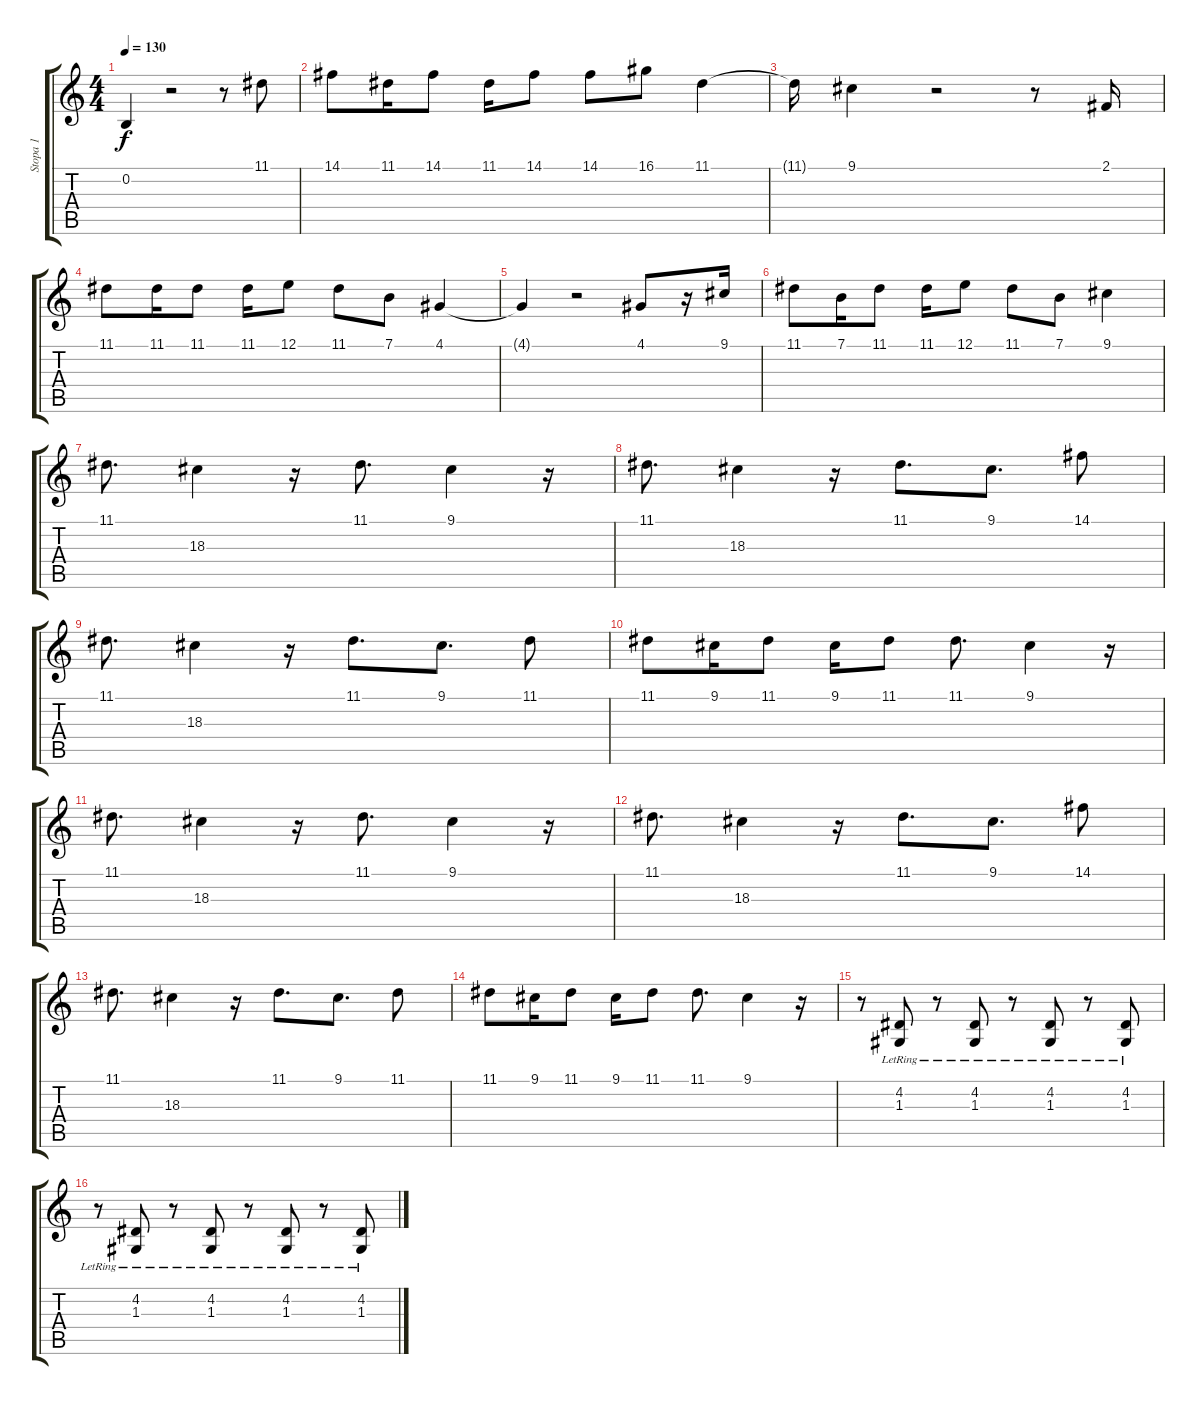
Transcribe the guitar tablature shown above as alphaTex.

\track ("Stopa 1" "Stopa 1") {instrument acousticgrandpiano}
\staff {score tabs}
\tuning (E4 B3 G3 D3 A2 E2) {hide}
\ts (4 4)
\tempo 130
\clef g2
\ks c
0.2.4{dy f} r.2 r.8 11.1.8 |
14.1.8 11.1.16 14.1.8 11.1.16 14.1.8 14.1.8 16.1.8 11.1.4 |
11.1{t}.16 9.1.4 r.2 r.8 2.1.16 |
11.1.8 11.1.16 11.1.8 11.1.16 12.1.8 11.1.8 7.1.8 4.1.4 |
4.1{t}.4 r.2 4.1.8 r.16 9.1.16 |
11.1.8 7.1.16 11.1.8 11.1.16 12.1.8 11.1.8 7.1.8 9.1.4 |
11.1.8{d} 18.3.4 r.16 11.1.8{d} 9.1.4 r.16 |
11.1.8{d} 18.3.4 r.16 11.1.8{d} 9.1.8{d} 14.1.8 |
11.1.8{d} 18.3.4 r.16 11.1.8{d} 9.1.8{d} 11.1.8 |
11.1.8 9.1.16 11.1.8 9.1.16 11.1.8 11.1.8{d} 9.1.4 r.16 |
11.1.8{d} 18.3.4 r.16 11.1.8{d} 9.1.4 r.16 |
11.1.8{d} 18.3.4 r.16 11.1.8{d} 9.1.8{d} 14.1.8 |
11.1.8{d} 18.3.4 r.16 11.1.8{d} 9.1.8{d} 11.1.8 |
11.1.8 9.1.16 11.1.8 9.1.16 11.1.8 11.1.8{d} 9.1.4 r.16 |
r.8 (4.2{lr} 1.3{lr}).8 r.8 (4.2{lr} 1.3{lr}).8 r.8 (4.2{lr} 1.3{lr}).8 r.8 (4.2{lr} 1.3{lr}).8 |
r.8 (4.2{lr} 1.3{lr}).8 r.8 (4.2{lr} 1.3{lr}).8 r.8 (4.2{lr} 1.3{lr}).8 r.8 (4.2{lr} 1.3{lr}).8
